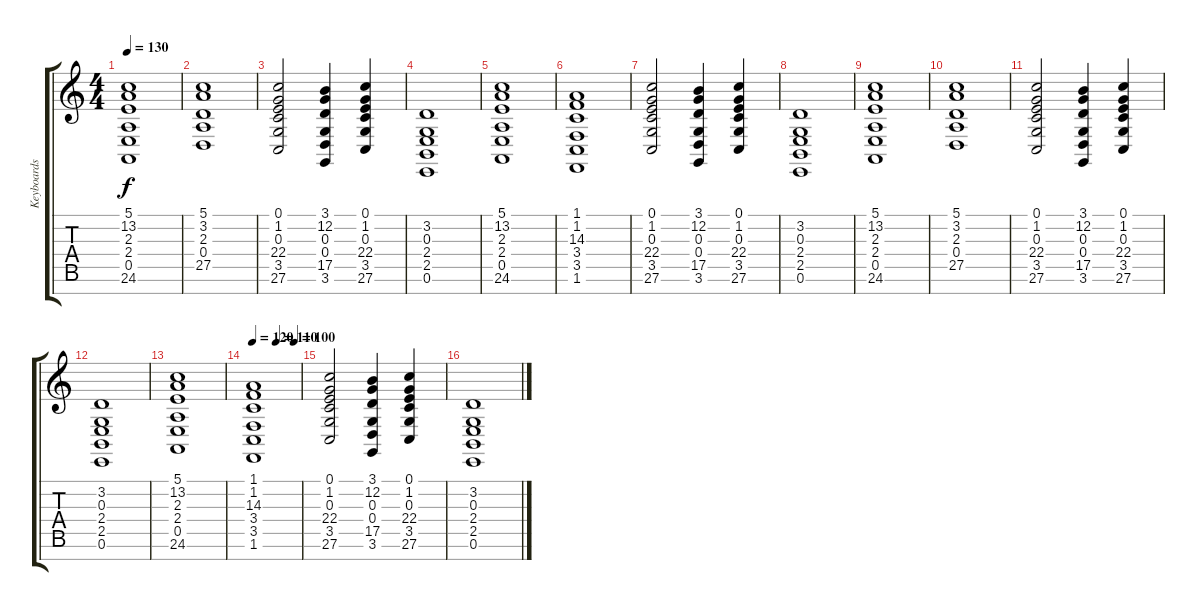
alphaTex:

\track ("Keyboards" "Keyboards") {instrument synthstrings2}
\staff {score tabs}
\tuning (E4 B3 G3 D3 A2 E2 B1) {hide}
\ts (4 4)
\tempo 130
\clef g2
\ks c
(5.1 13.2 2.3 2.4 0.5 24.6).1{dy f volume 15 instrument stringensemble1} |
(5.1 3.2 2.3 0.4 27.5).1 |
(0.1 1.2 0.3 22.4 3.5 27.6).2 (3.1 12.2 0.3 0.4 17.5 3.6).4 (0.1 1.2 0.3 22.4 3.5 27.6).4 |
(3.2 0.3 2.4 2.5 0.6).1 |
(5.1 13.2 2.3 2.4 0.5 24.6).1 |
(1.1 1.2 14.3 3.4 3.5 1.6).1 |
(0.1 1.2 0.3 22.4 3.5 27.6).2 (3.1 12.2 0.3 0.4 17.5 3.6).4 (0.1 1.2 0.3 22.4 3.5 27.6).4 |
(3.2 0.3 2.4 2.5 0.6).1 |
(5.1 13.2 2.3 2.4 0.5 24.6).1 |
(5.1 3.2 2.3 0.4 27.5).1 |
(0.1 1.2 0.3 22.4 3.5 27.6).2 (3.1 12.2 0.3 0.4 17.5 3.6).4 (0.1 1.2 0.3 22.4 3.5 27.6).4 |
(3.2 0.3 2.4 2.5 0.6).1 |
(5.1 13.2 2.3 2.4 0.5 24.6).1 |
\tempo 120
\tempo (110 0.5)
\tempo (100 0.875)
(1.1 1.2 14.3 3.4 3.5 1.6).1 |
(0.1 1.2 0.3 22.4 3.5 27.6).2 (3.1 12.2 0.3 0.4 17.5 3.6).4 (0.1 1.2 0.3 22.4 3.5 27.6).4 |
(3.2 0.3 2.4 2.5 0.6).1
